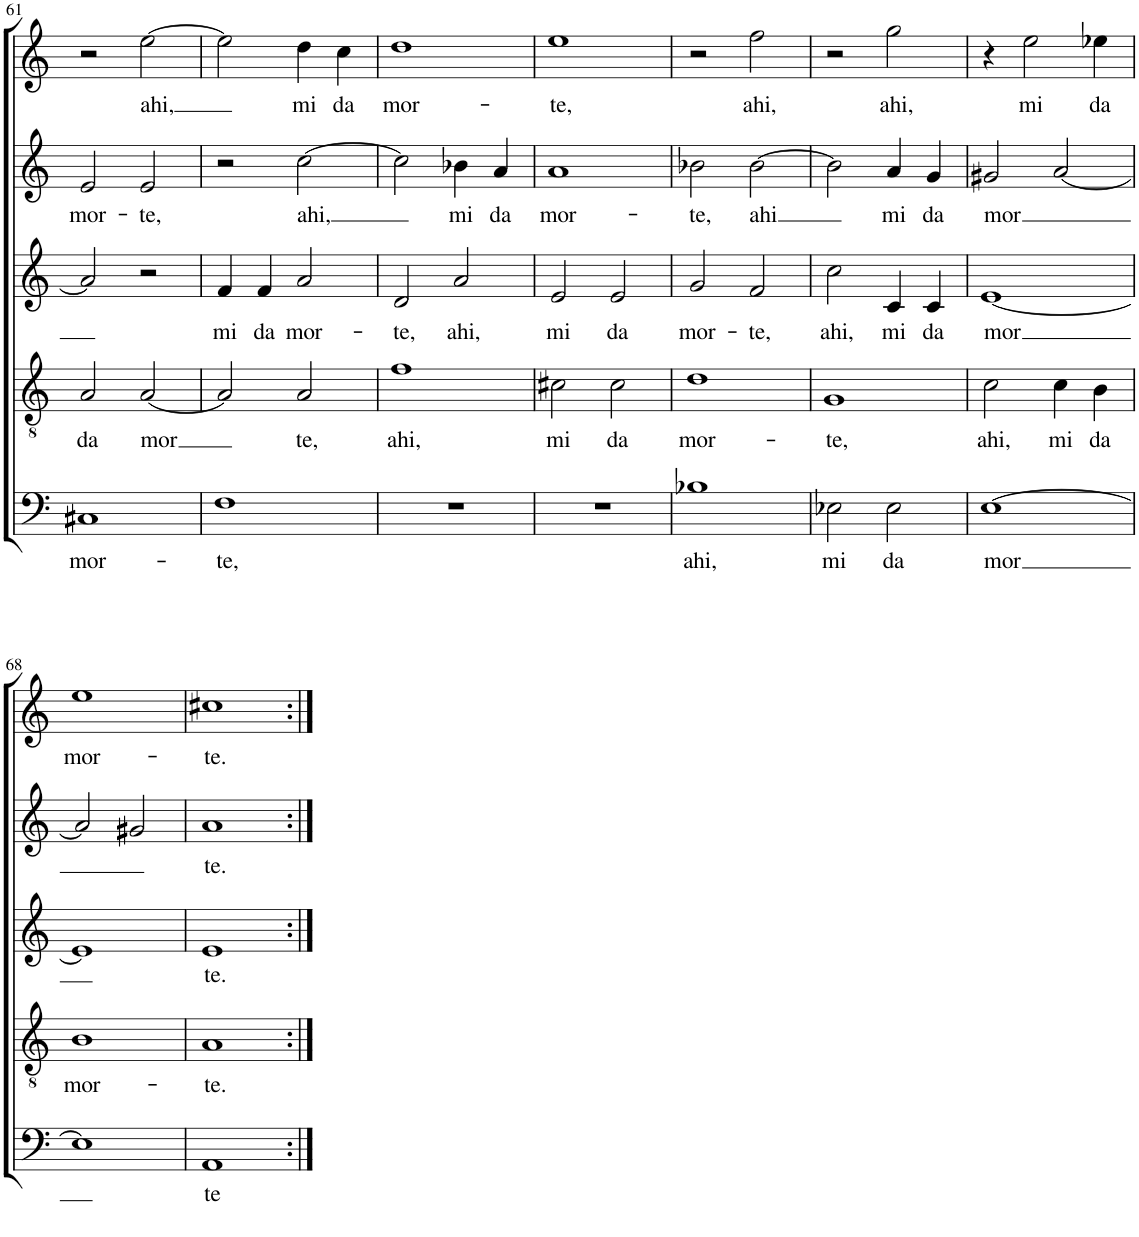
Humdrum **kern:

**kern	**text	**kern	**text	**kern	**text	**kern	**text	**kern	**text
*part5	*part5	*part4	*part4	*part3	*part3	*part2	*part2	*part1	*part1
*staff5	*staff5	*staff4	*staff4	*staff3	*staff3	*staff2	*staff2	*staff1	*staff1
*I"Bass	*	*I"Tenor	*	*I"Contralto	*	*I"Soprano II	*	*I"Soprano I	*
!!LO:PB:g=z
*clefF4	*	*clefGv2	*	*clefG2	*	*clefG2	*	*clefG2	*
*k[]	*	*k[]	*	*k[]	*	*k[]	*	*k[]	*
*M2/2	*	*M2/2	*	*M2/2	*	*M2/2	*	*M2/2	*
=61	=61	=61	=61	=61	=61	=61	=61	=61	=61
!	!LO:LY:b	!	!LO:LY:b	!	!	!	!LO:LY:b	!	!
1C#X	mor-	2A/	da	2a/]	.	2e/	mor-	2r	.
!	!	!	!LO:LY:b	!	!	!	!LO:LY:b	!	!LO:LY:b
.	.	[2A/	mor-	2r	.	2e/	-te,	[2ee\	ahi,
=62	=62	=62	=62	=62	=62	=62	=62	=62	=62
!	!LO:LY:b	!	!	!	!LO:LY:b	!	!	!	!
1F	-te,	2A/]	.	4f/	mi	2r	.	2ee\]	.
!	!	!	!	!	!LO:LY:b	!	!	!	!
.	.	.	.	4f/	da	.	.	.	.
!	!	!	!LO:LY:b	!	!LO:LY:b	!	!LO:LY:b	!	!LO:LY:b
.	.	2A/	-te,	2a/	mor-	[2cc\	ahi,	4dd\	mi
!	!	!	!	!	!	!	!	!	!LO:LY:b
.	.	.	.	.	.	.	.	4cc\	da
=63	=63	=63	=63	=63	=63	=63	=63	=63	=63
!	!	!	!LO:LY:b	!	!LO:LY:b	!	!	!	!LO:LY:b
1r	.	1f	ahi,	2d/	-te,	2cc\]	.	1dd	mor-
!	!	!	!	!	!LO:LY:b	!	!LO:LY:b	!	!
.	.	.	.	2a/	ahi,	4b-X\	mi	.	.
!	!	!	!	!	!	!	!LO:LY:b	!	!
.	.	.	.	.	.	4a/	da	.	.
=64	=64	=64	=64	=64	=64	=64	=64	=64	=64
!	!	!	!LO:LY:b	!	!LO:LY:b	!	!LO:LY:b	!	!LO:LY:b
1r	.	2c#X\	mi	2e/	mi	1a	mor-	1ee	-te,
!	!	!	!LO:LY:b	!	!LO:LY:b	!	!	!	!
.	.	2c#\	da	2e/	da	.	.	.	.
=65	=65	=65	=65	=65	=65	=65	=65	=65	=65
!	!LO:LY:b	!	!LO:LY:b	!	!LO:LY:b	!	!LO:LY:b	!	!
1B-X	ahi,	1d	mor-	2g/	mor-	2b-X\	-te,	2r	.
!	!	!	!	!	!LO:LY:b	!	!LO:LY:b	!	!LO:LY:b
.	.	.	.	2f/	-te,	[2b-\	ahi	2ff\	ahi,
=66	=66	=66	=66	=66	=66	=66	=66	=66	=66
!	!LO:LY:b	!	!LO:LY:b	!	!LO:LY:b	!	!	!	!
2E-X\	mi	1G	-te,	2cc\	ahi,	2b-\]	.	2r	.
!	!LO:LY:b	!	!	!	!LO:LY:b	!	!LO:LY:b	!	!LO:LY:b
2E-\	da	.	.	4c/	mi	4a/	mi	2gg\	ahi,
!	!	!	!	!	!LO:LY:b	!	!LO:LY:b	!	!
.	.	.	.	4c/	da	4g/	da	.	.
=67	=67	=67	=67	=67	=67	=67	=67	=67	=67
!	!LO:LY:b	!	!LO:LY:b	!	!LO:LY:b	!	!LO:LY:b	!	!
[1E	mor-	2c\	ahi,	[1e	mor-	2g#X/	mor-	4r	.
!	!	!	!	!	!	!	!	!	!LO:LY:b
.	.	.	.	.	.	.	.	2ee\	mi
!	!	!	!LO:LY:b	!	!	!	!	!	!
.	.	4c\	mi	.	.	[2a/	.	.	.
!	!	!	!LO:LY:b	!	!	!	!	!	!LO:LY:b
.	.	4B\	da	.	.	.	.	4ee-X\	da
!!LO:LB:g=z
=68	=68	=68	=68	=68	=68	=68	=68	=68	=68
!	!	!	!LO:LY:b	!	!	!	!	!	!LO:LY:b
1E]	.	1B	mor-	1e]	.	2a/]	.	1ee	mor-
.	.	.	.	.	.	2g#X/	.	.	.
=69	=69	=69	=69	=69	=69	=69	=69	=69	=69
!	!LO:LY:b	!	!LO:LY:b	!	!LO:LY:b	!	!LO:LY:b	!	!LO:LY:b
1AA	-te	1A	-te.	1e	-te.	1a	-te.	1cc#X	-te.
=:|!	=:|!	=:|!	=:|!	=:|!	=:|!	=:|!	=:|!	=:|!	=:|!
*-	*-	*-	*-	*-	*-	*-	*-	*-	*-
